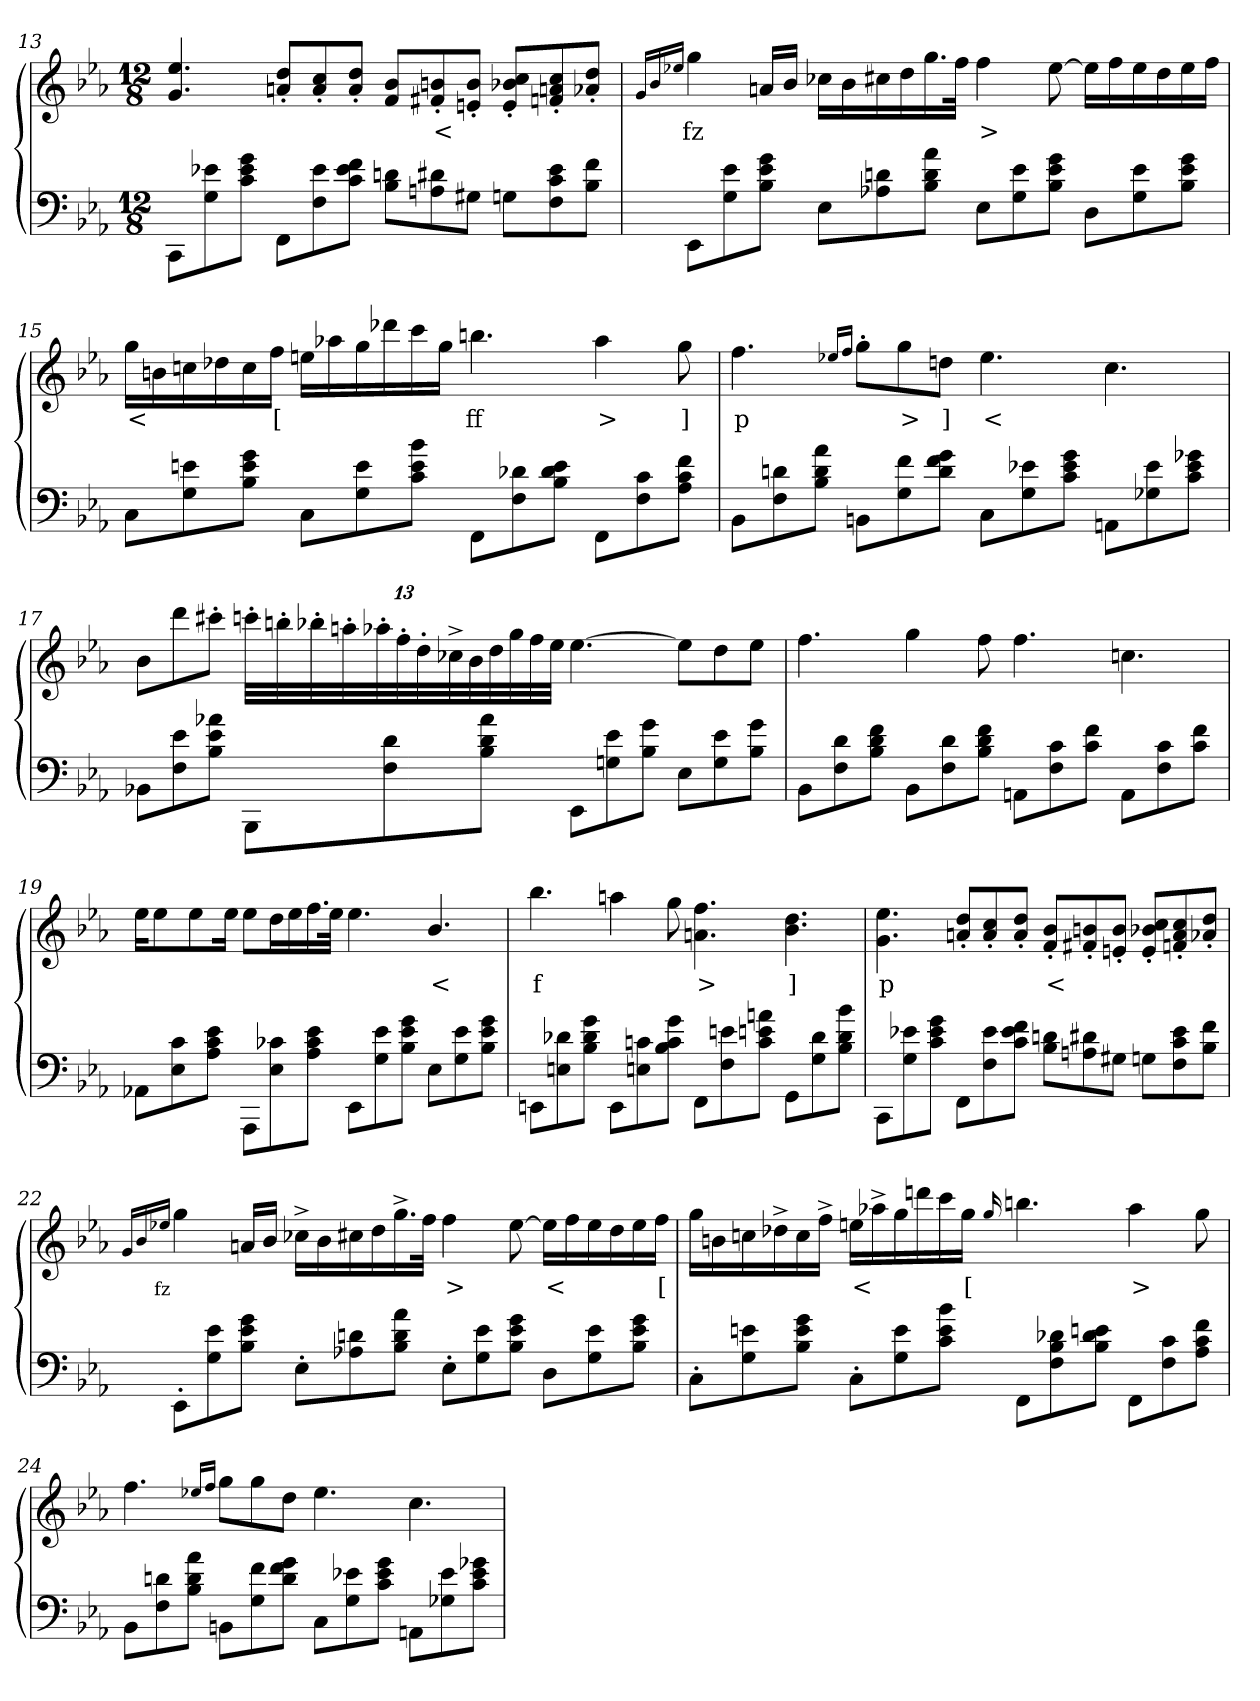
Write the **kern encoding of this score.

**kern	**kern	**text
*part2	*part1	*part1
*staff2	*staff1	*staff1
*clefF4	*clefG2	*
*k[b-e-a-]	*k[b-e-a-]	*
*M12/8	*M12/8	*
=13	=13	=13
8CCL	4.ee-/ 4.g/	.
8e-X 8G	.	.
8g 8e- 8cJ	.	.
8FFL	8dd/'> 8an/'>L	.
8e- 8F	8cc'> 8a'>	.
8f 8e- 8cJ	8dd'> 8a'>J	.
8dn 8B-L	8b- 8fL	.
8d#X 8An	8bn'> 8f#X'>	<
8G#XJ	8b'> 8en'>J	.
8GnL	8cc'> 8b-X'> 8e'>L	.
8e- 8c 8F	8cc'> 8an'> 8fn'>	.
8f 8B-J	8dd'> 8a-X'>J	.
=14	=14	=14
.	16qqg/LL	.
.	16qqb-/	.
.	16qqee-X/JJ	.
8EE-L	4gg	fz
8e- 8G	.	.
8g 8e- 8B-J	16an/LL	.
.	16b-JJ	.
8E-L	16cc-XLL	.
.	16b-	.
8dn 8A-X	16cc#X	.
.	16dd	.
8a- 8d 8B-J	16.gg	.
.	32ffJJk	.
8E-L	4ff	>
8e- 8G	.	.
8g 8e- 8B-J	[8ee-	.
8DL	16ee-LL]	.
.	16ff	.
8e- 8G	16ee-	.
.	16dd	.
8g 8e- 8B-J	16ee-	.
.	16ffJJ	.
=15	=15	=15
8CL	16ggLL	<
.	16bn	.
8en 8G	16ccn	.
.	16dd-X	.
8g 8e 8B-J	16cc	.
.	16ffJJ	[
8CL	16eenLL	.
.	16aa-X	.
8e 8G	16gg	.
.	16ddd-	.
8b- 8e 8cJ	16ccc	.
.	16ggJJ	.
8FFL	4.bbn	ff
8d-X 8F	.	.
8e 8d- 8B-J	.	.
8FFL	4aa-	>
8c 8F	.	.
8f 8c 8A-J	8gg	]
=16	=16	=16
8BB-L	4.ff	p
8dn 8F	.	.
8a- 8d 8B-J	.	.
.	16qqee-X/LL	.
.	16qqff/JJ	.
8BBnL	8gg'>L	.
8f 8G	8gg	>
8g 8f 8dJ	8ddnJ	]
8CL	4.ee-	<
8e-X 8G	.	.
8g 8e- 8cJ	.	.
8AAnL	4.cc	.
8e- 8G-X	.	.
8g- 8e- 8cJ	.	.
=17	=17	=17
8BB-XL	8b-L	.
8e- 8F	8ddd	.
8a-X 8e- 8B-J	8ccc#X'>J	.
8BBB-L	104%3cccn'>LL	.
.	104%3bbn'>	.
.	104%3bb-X'>	.
.	104%3aan'>	.
.	104%3aa-X'>	.
8d 8F	.	.
.	104%3ff'>	.
.	104%3dd'>	.
.	104%3cc-X^>	.
.	104%3b-	.
8a- 8d 8B-J	.	.
.	104%3dd	.
.	104%3gg	.
.	104%3ff	.
.	104%3ee-JJ	.
8EE-L	[4.ee-	.
8e- 8Gn	.	.
8g 8B-J	.	.
8E-L	8ee-L]	.
8e- 8G	8dd	.
8g 8B-J	8ee-J	.
=18	=18	=18
8BB-L	4.ff	.
8d 8F	.	.
8f 8d 8B-J	.	.
8BB-L	4gg	.
8d 8F	.	.
8f 8d 8B-J	8ff	.
8AAnL	4.ff	.
8c 8F	.	.
8f 8cJ	.	.
8AAL	4.ccn	.
8c 8F	.	.
8f 8cJ	.	.
=19	=19	=19
8AA-XL	16ee-L	.
.	8ee-	.
8c 8E-	.	.
.	8ee-	.
8e- 8c 8A-J	.	.
.	16ee-J	.
8AAA-\L	8ee-L	.
8c-X 8E-	16ddL	.
.	16ee-	.
8e- 8c- 8A-J	16.ff	.
.	32ee-JJk	.
8EE-L	4.ee-	.
8e- 8G	.	.
8g 8e- 8B-J	.	.
8E-L	4.b-/	<
8e- 8G	.	.
8g 8e- 8B-J	.	.
=20	=20	=20
8EEnL	4.bb-	f
8d-X 8En	.	.
8g 8d- 8B-J	.	.
8EEL	4aan	.
8cn 8En	.	.
8g 8c 8B-J	8gg	.
8FFL	4.ff 4.an	>
8en 8F	.	.
8an 8en 8cJ	.	.
8GGL	4.dd 4.b-	]
8d- 8G	.	.
8b- 8d- 8B-J	.	.
=21	=21	=21
8CCL	4.ee- 4.g	p
8e-X 8G	.	.
8g 8e- 8cJ	.	.
8FFL	8dd/'> 8an/'>L	.
8e- 8F	8cc'> 8a'>	.
8f 8e- 8cJ	8dd'> 8a'>J	.
8dn 8B-L	8b-'> 8f'>L	<
8d#X 8An	8bn'> 8f#X'>	.
8G#XJ	8b'> 8en'>J	.
8GnL	8cc'> 8b-X'> 8e'>L	.
8e- 8c 8F	8cc'> 8a'> 8fn'>	.
8f 8B-J	8dd'> 8a-X'>J	.
=22	=22	=22
.	16qg/LL	.
.	16qb-/	.
.	16qee-X/JJ	fz
8EE-'>L	4gg	.
8e- 8G	.	.
8g 8e- 8B-J	16an/LL	.
.	16b-JJ	.
8E-'>L	16cc-X^>LL	.
.	16b-	.
8dn 8A-X	16cc#X	.
.	16dd	.
8a- 8d 8B-J	16.gg^>	.
.	32ffJJk	.
8E-'>L	4ff	>
8e- 8G	.	.
8g 8e- 8B-J	[8ee-	.
8DL	16ee-LL]	<
.	16ff	.
8e- 8G	16ee-	.
.	16dd	.
8g 8e- 8B-J	16ee-	.
.	16ffJJ	[
=23	=23	=23
8C'>L	16ggLL	.
.	16bn	.
8en 8G	16ccn	.
.	16dd-X^>	.
8g 8e 8B-J	16cc	.
.	16ff^>JJ	.
8C'>L	16eenLL	<
.	16aa-X^>	.
8e 8G	16gg	.
.	16dddn	.
8b- 8e 8cJ	16ccc	.
.	16ggJJ	[
.	16qqgg/	.
8FFL	4.bbn	.
8d-X 8B- 8F	.	.
8en 8d- 8B-J	.	.
8FFL	4aa-	>
8c 8F	.	.
8f 8c 8A-J	8gg	.
=24	=24	=24
8BB-L	4.ff	.
8dn 8F	.	.
8a- 8d 8B-J	.	.
.	16qqee-X/LL	.
.	16qqff/JJ	.
8BBnL	8ggL	.
8f 8G	8gg	.
8g 8f 8dJ	8ddJ	.
8CL	4.ee-	.
8e-X 8G	.	.
8g 8e- 8cJ	.	.
8AAnL	4.cc	.
8e- 8G-X	.	.
8g- 8e- 8cJ	.	.
=	=	=
*-	*-	*-
